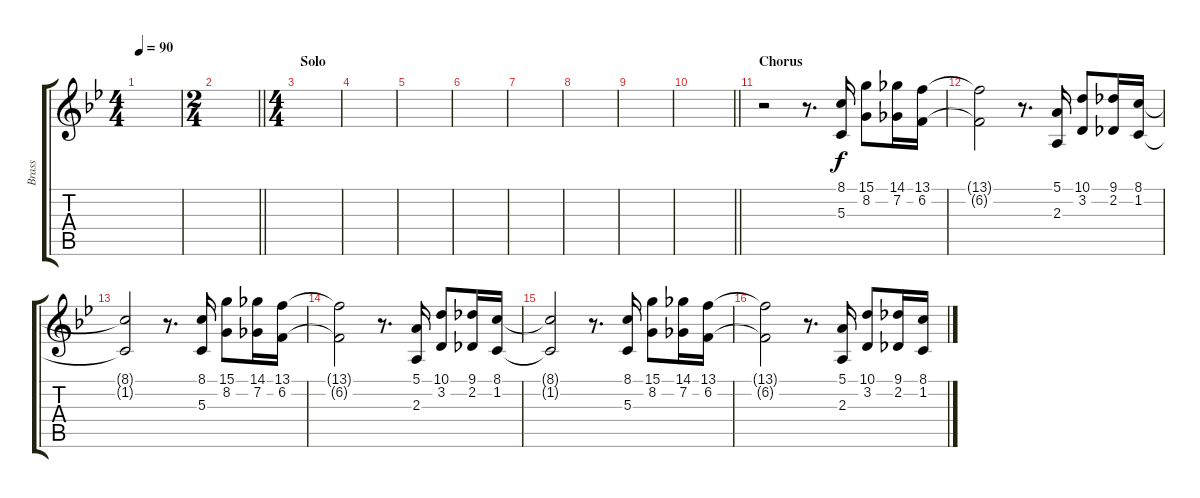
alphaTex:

\track ("Brass" "Brass") {instrument brasssection}
\staff {score tabs}
\tuning (E4 B3 G3 D3 A2 E2) {hide}
\ts (4 4)
\tempo 90
\clef g2
\ks bb
|
\ts (2 4)
\barLineRight lightlight
|
\ts (4 4)
\section ("" "Solo")
|
|
|
|
|
|
|
\barLineRight lightlight
|
\section ("" "Chorus")
r.2 r.8{d} (8.1 5.3).16 (15.1 8.2).8 (14.1 7.2).16 (13.1 6.2).16 |
(13.1{t} 6.2{t}).2 r.8{d} (5.1 2.3).16 (10.1 3.2).8 (9.1 2.2).16 (8.1 1.2).16 |
(8.1{t} 1.2{t}).2 r.8{d} (8.1 5.3).16 (15.1 8.2).8 (14.1 7.2).16 (13.1 6.2).16 |
(13.1{t} 6.2{t}).2 r.8{d} (5.1 2.3).16 (10.1 3.2).8 (9.1 2.2).16 (8.1 1.2).16 |
(8.1{t} 1.2{t}).2 r.8{d} (8.1 5.3).16 (15.1 8.2).8 (14.1 7.2).16 (13.1 6.2).16 |
(13.1{t} 6.2{t}).2 r.8{d} (5.1 2.3).16 (10.1 3.2).8 (9.1 2.2).16 (8.1 1.2).16
